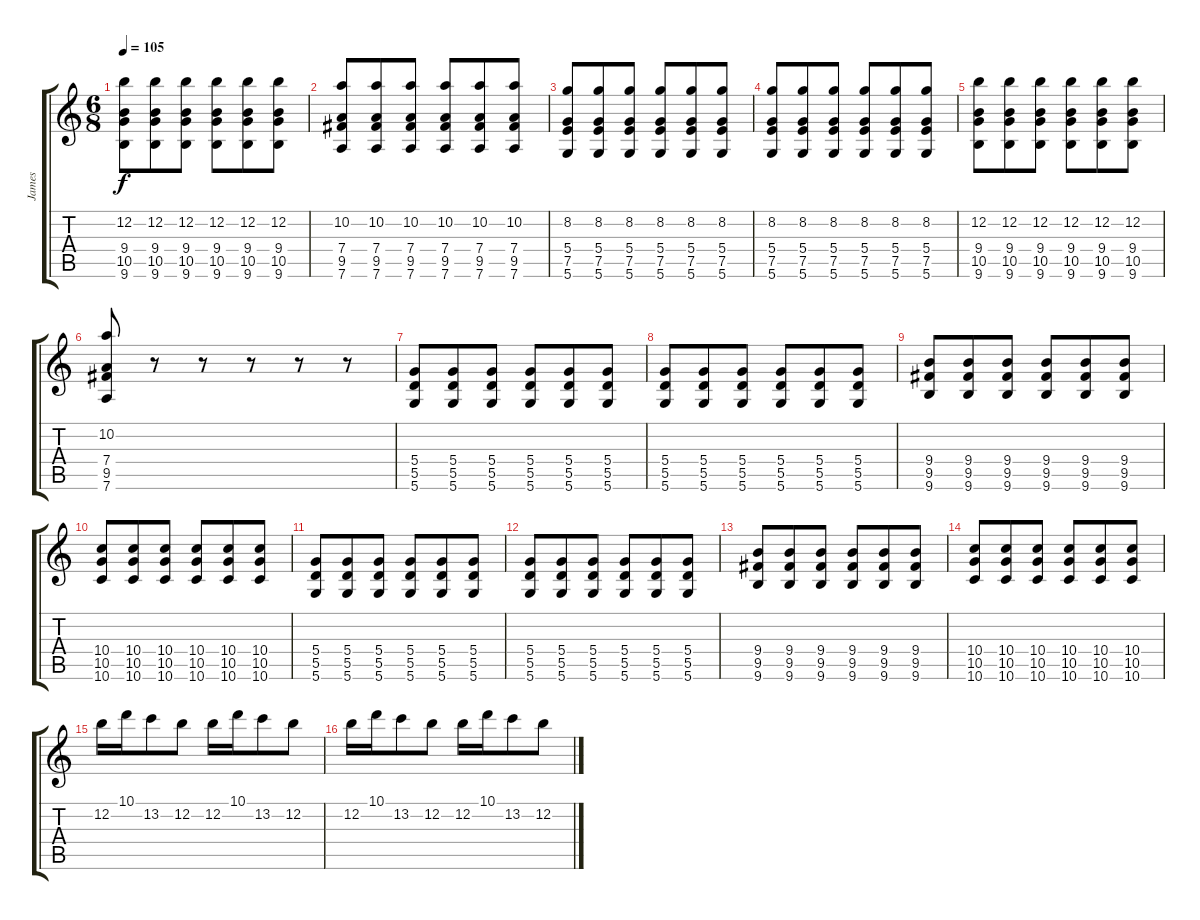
\track ("James" "James") {instrument electricguitarjazz}
\staff {score tabs}
\tuning (E4 B3 G3 D3 A2 D2) {hide}
\ts (6 8)
\tempo 105
\clef g2
\ks c
(12.2 9.4 10.5 9.6).8{dy f} (12.2 9.4 10.5 9.6).8 (12.2 9.4 10.5 9.6).8 (12.2 9.4 10.5 9.6).8 (12.2 9.4 10.5 9.6).8 (12.2 9.4 10.5 9.6).8 |
(10.2 7.4 9.5 7.6).8 (10.2 7.4 9.5 7.6).8 (10.2 7.4 9.5 7.6).8 (10.2 7.4 9.5 7.6).8 (10.2 7.4 9.5 7.6).8 (10.2 7.4 9.5 7.6).8 |
(8.2 5.4 7.5 5.6).8 (8.2 5.4 7.5 5.6).8 (8.2 5.4 7.5 5.6).8 (8.2 5.4 7.5 5.6).8 (8.2 5.4 7.5 5.6).8 (8.2 5.4 7.5 5.6).8 |
(8.2 5.4 7.5 5.6).8 (8.2 5.4 7.5 5.6).8 (8.2 5.4 7.5 5.6).8 (8.2 5.4 7.5 5.6).8 (8.2 5.4 7.5 5.6).8 (8.2 5.4 7.5 5.6).8 |
(12.2 9.4 10.5 9.6).8 (12.2 9.4 10.5 9.6).8 (12.2 9.4 10.5 9.6).8 (12.2 9.4 10.5 9.6).8 (12.2 9.4 10.5 9.6).8 (12.2 9.4 10.5 9.6).8 |
(10.2 7.4 9.5 7.6).8 r.8 r.8 r.8 r.8 r.8 |
(5.4 5.5 5.6).8 (5.4 5.5 5.6).8 (5.4 5.5 5.6).8 (5.4 5.5 5.6).8 (5.4 5.5 5.6).8 (5.4 5.5 5.6).8 |
(5.4 5.5 5.6).8 (5.4 5.5 5.6).8 (5.4 5.5 5.6).8 (5.4 5.5 5.6).8 (5.4 5.5 5.6).8 (5.4 5.5 5.6).8 |
(9.4 9.5 9.6).8 (9.4 9.5 9.6).8 (9.4 9.5 9.6).8 (9.4 9.5 9.6).8 (9.4 9.5 9.6).8 (9.4 9.5 9.6).8 |
(10.4 10.5 10.6).8 (10.4 10.5 10.6).8 (10.4 10.5 10.6).8 (10.4 10.5 10.6).8 (10.4 10.5 10.6).8 (10.4 10.5 10.6).8 |
(5.4 5.5 5.6).8 (5.4 5.5 5.6).8 (5.4 5.5 5.6).8 (5.4 5.5 5.6).8 (5.4 5.5 5.6).8 (5.4 5.5 5.6).8 |
(5.4 5.5 5.6).8 (5.4 5.5 5.6).8 (5.4 5.5 5.6).8 (5.4 5.5 5.6).8 (5.4 5.5 5.6).8 (5.4 5.5 5.6).8 |
(9.4 9.5 9.6).8 (9.4 9.5 9.6).8 (9.4 9.5 9.6).8 (9.4 9.5 9.6).8 (9.4 9.5 9.6).8 (9.4 9.5 9.6).8 |
(10.4 10.5 10.6).8 (10.4 10.5 10.6).8 (10.4 10.5 10.6).8 (10.4 10.5 10.6).8 (10.4 10.5 10.6).8 (10.4 10.5 10.6).8 |
12.2.16 10.1.16 13.2.8 12.2.8 12.2.16 10.1.16 13.2.8 12.2.8 |
12.2.16 10.1.16 13.2.8 12.2.8 12.2.16 10.1.16 13.2.8 12.2.8
